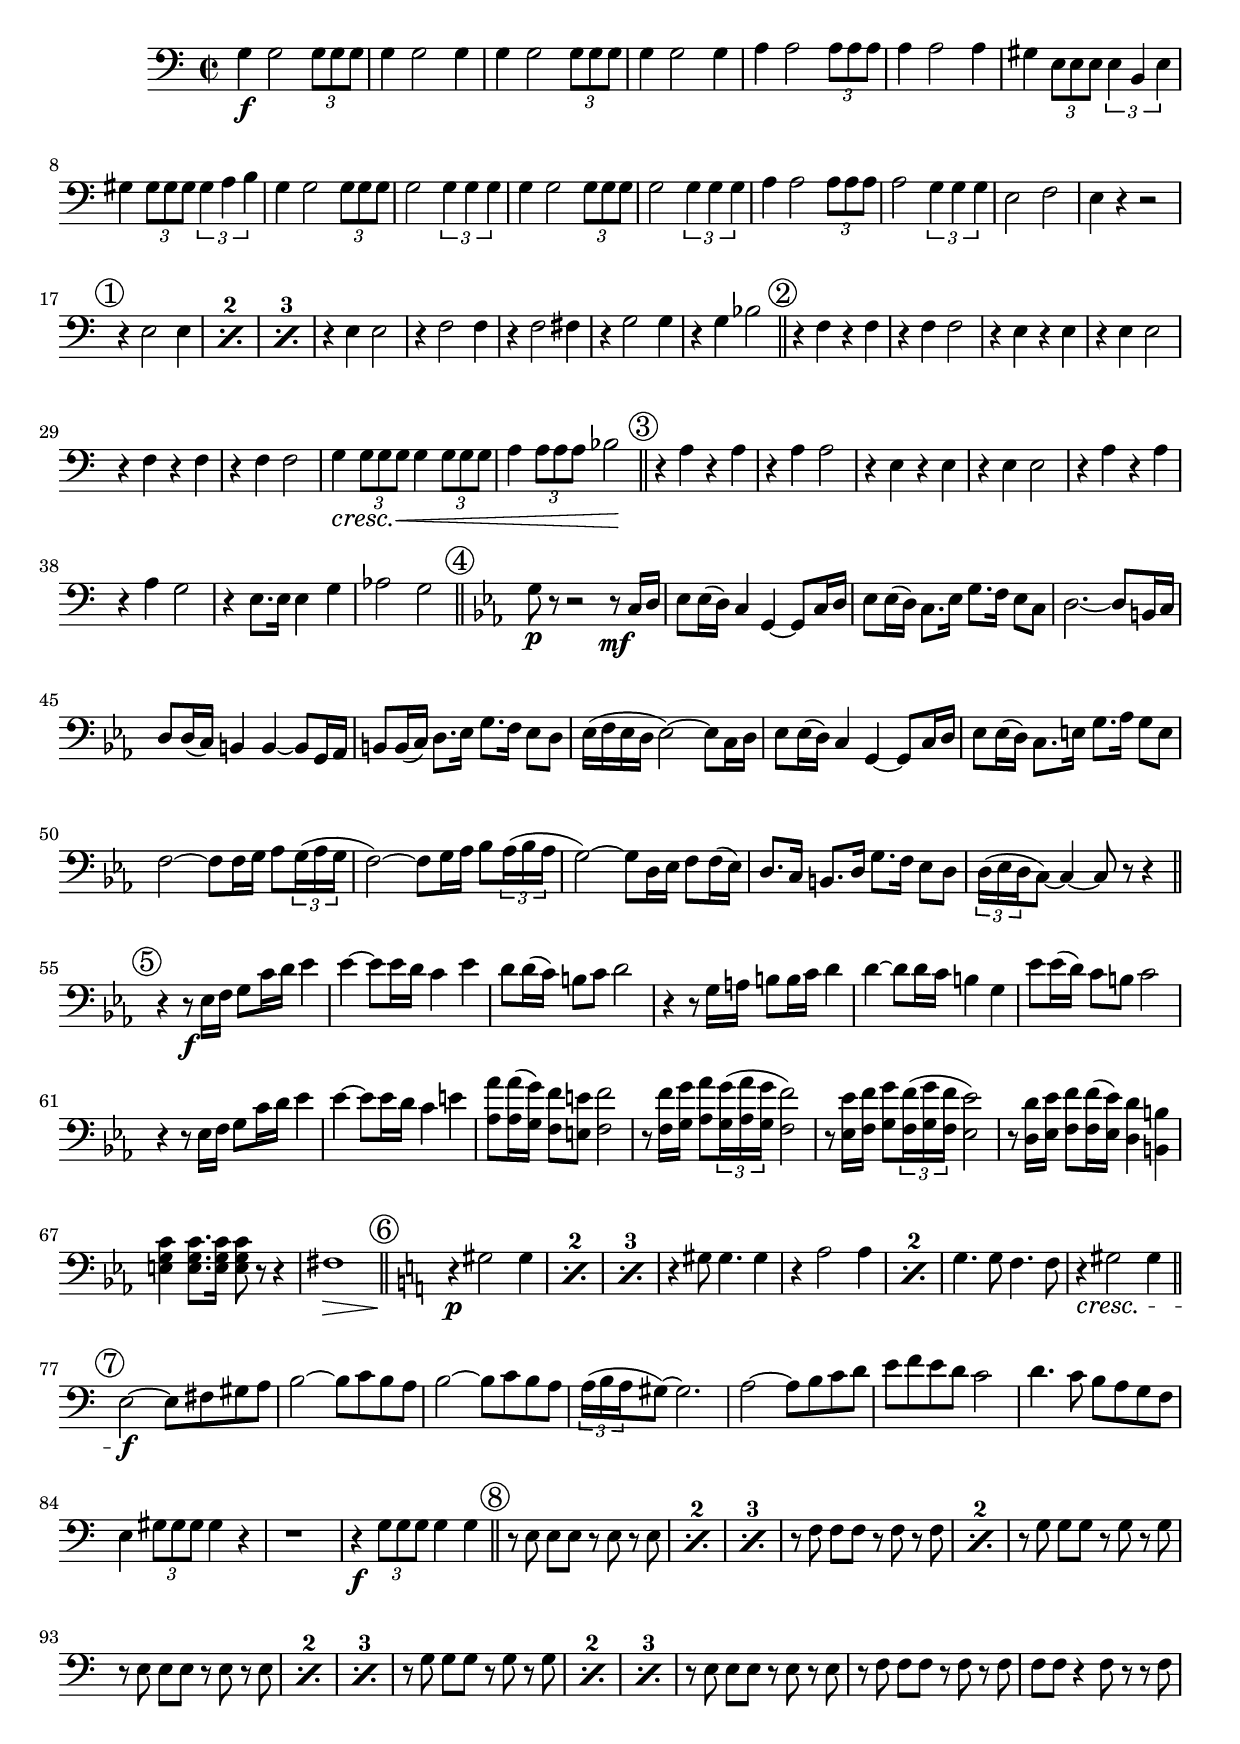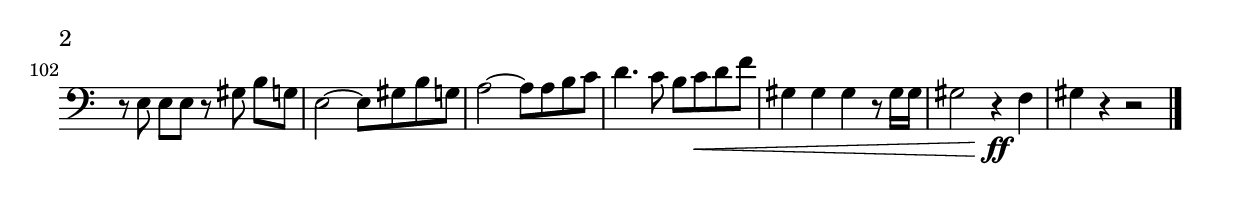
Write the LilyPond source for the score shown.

% CREAR UNA VARIABLE CON CADA UNA DE LAS VOCES. 


trombon_ter = \relative c {
  \compressFullBarRests
  \set countPercentRepeats = ##t

  \clef "bass"
  \time 2/2
\include "espanol.ly"
  \key do \major

  <>\f

  \repeat unfold 2 {sol'4 sol2 \tuplet 3/2 {sol8 sol sol} | sol4 sol2 sol4 } | la4 la2 \tuplet 3/2 {la8 la la} | la4 la2 la4 |
  sols4 \tuplet 3/2 {mi8 mi mi} \tuplet 3/2 {mi4 si mi} | sols4 \tuplet 3/2 {sols8 sols sols} \tuplet 3/2 {sols4 la si} |
  \repeat unfold 2 {sol4 sol2 \tuplet 3/2 {sol8 sol sol} | sol2 \tuplet 3/2 {sol4 sol sol}} | la4 la2 \tuplet 3/2 {la8 la la} | la2 \tuplet 3/2 {sol4 sol sol} |
  mi2 fa2 | mi4 r r2 | 

  \mark \markup {\circle 1}
  \repeat percent 3 {r4  mi2 mi4} | r4  mi mi2 | r4 fa2 fa4 | r4 fa2 fas4 | r4 sol2 sol4 | r4 sol4 sib2 |

  \bar "||" \mark \markup {\circle 2}
  r4 fa r fa | r fa fa2 | r4 mi  r mi | r mi mi2 | r4 fa r fa | r fa fa2 | 
  sol4\cresc \tuplet 3/2 {sol8 sol sol\<} sol4 \tuplet 3/2 {sol8 sol sol} | la4 \tuplet 3/2 {la8 la la} sib2\! |

  \bar "||" \mark \markup {\circle 3}
  r4 la r la | r la la2 | r4 mi  r mi | r mi mi2 | r4 la r la | r la sol2 | r4 mi8. mi16 mi4 sol | lab2 sol2 \! |

  \bar "||" \mark \markup {\circle 4}
  \key do \minor
  sol8\p r r2 r8\mf do,16 re | 
  mib8 mib16( re) do4 sol~ sol8 do16 re | mib8 mib16( re) do8.[ mib16] sol8. fa16 mib8[ do] | re2.~re8 si16 do |
  re8 re16( do) si4 si~ si8 sol16 lab | si8 si16( do) re8.[ mib16] sol8. fa16 mib8[ re] | mib16( fa mib re mib2)~ mib8 do16 re |
  mib8 mib16( re) do4 sol~ sol8 do16 re | mib8 mib16( re) do8.[ mi16] sol8. lab16 sol8[ mi] | fa2~ fa8 fa16 sol lab8[ \tuplet 3/2 { sol16( lab sol]} |
  fa2)~ fa8 sol16 lab sib8[ \tuplet 3/2 {lab16( sib lab]} |sol2)~ sol8 re16 mib fa8[ fa16( mib)] re8. do16 si8.[ re16] sol8. fa16 mib8[ re] |
  \tuplet 3/2 {re16( mib re} do8)~do4 ~do8 r r4 |
  
  \bar "||" \mark \markup {\circle 5}
  r4 r8\f mib16 fa sol8[ do16 re] mib4 | mib4~ mib8 mib16 re do4 mib | re8 re16( do) si8[ do] re2 | 
  r4 r8 sol,16 la si8[ si16 do] re4 | re4~ re8 re16 do si4 sol | mib'8 mib16( re) do8[ si] do2 | 
  r4 r8 mib,16 fa sol8[ do16 re] mib4 | mib4~ mib8 mib16 re do4 mi | <lab,lab'>8 <lab lab'>16( <sol sol'>) <fa fa'>8[ <mi mi'>] <fa fa'>2 | 
  r8 <fa fa'>16 <sol sol'> <lab lab'>8[ \tuplet 3/2 {<sol sol'>16( <lab lab'> <sol sol'>]} <fa fa'>2) | r8 <mib mib'>16 <fa fa'> <sol sol'>8[ \tuplet 3/2 {<fa fa'>16( <sol sol'> <fa fa'>]} <mib mib'>2) |
  r8 <re re'>16 <mib mib'> <fa fa'>8[ <fa fa'>16( <mib mib'>)] <re re'>4 <si si'> | <mi sol do>4  <mi sol do>8. <mi sol do>16 <mi sol do>8 r r4 | fas1\decr 
  
  \bar "||" \mark \markup {\circle 6}
  \key la \minor 
  <>\p
  \repeat percent 3 {r4 sols2 sols4} | r4 sols8 sols4. sols4 | \repeat percent 2 {r4 la2 la4} | sol4. sol8 fa4. fa8 | r4\cresc sols2 sols4 |
  
  \bar "||" \mark \markup {\circle 7}
  mi2\f~ mi8 fas sols la | si2~ si8 do si la | si2~ si8 do si la |
  \tuplet 3/2 {la16( si la} sols8)~ sols2. | la2~ la8 si do re | mi fa mi re do2 | re4. do8 si[ la sol fa] | mi4 \tuplet 3/2 {sols8 sols sols} sols4 r |
  r1 | r4\f \tuplet 3/2 {sol8 sol sol} sol4 sol | 
  
  \bar "||" \mark \markup {\circle 8}
  \repeat percent 3 {r8 mi mi[ mi] r mi r mi} | \repeat percent 2 {r8 fa fa[ fa] r fa r fa} | r8 sol sol[ sol] r sol r sol |
  \repeat percent 3 {r8 mi mi[ mi] r mi r mi} | \repeat percent 3 {r8 sol sol[ sol] r sol r sol} |
  r8 mi mi[ mi] r mi r mi | r8 fa fa[ fa] r fa r fa | fa fa r4 fa8 r r fa | r mi mi[ mi] r sols si[ sol] | 
  mi2~ mi8 sols si sol | la2~ la8 la si do | re4. do8 si[ do\< re fa] | sols,4 sols sols r8 sols16 sols | sols2 r4\ff fa | sols r r2 |
  
  
  
  \bar "|."
}
 
% DESCOMENTAR ESTA LINEA PARA VISTA RÁPIDA DE UNA DE LAS VOCES
 \score {  \trombon_ter  }
